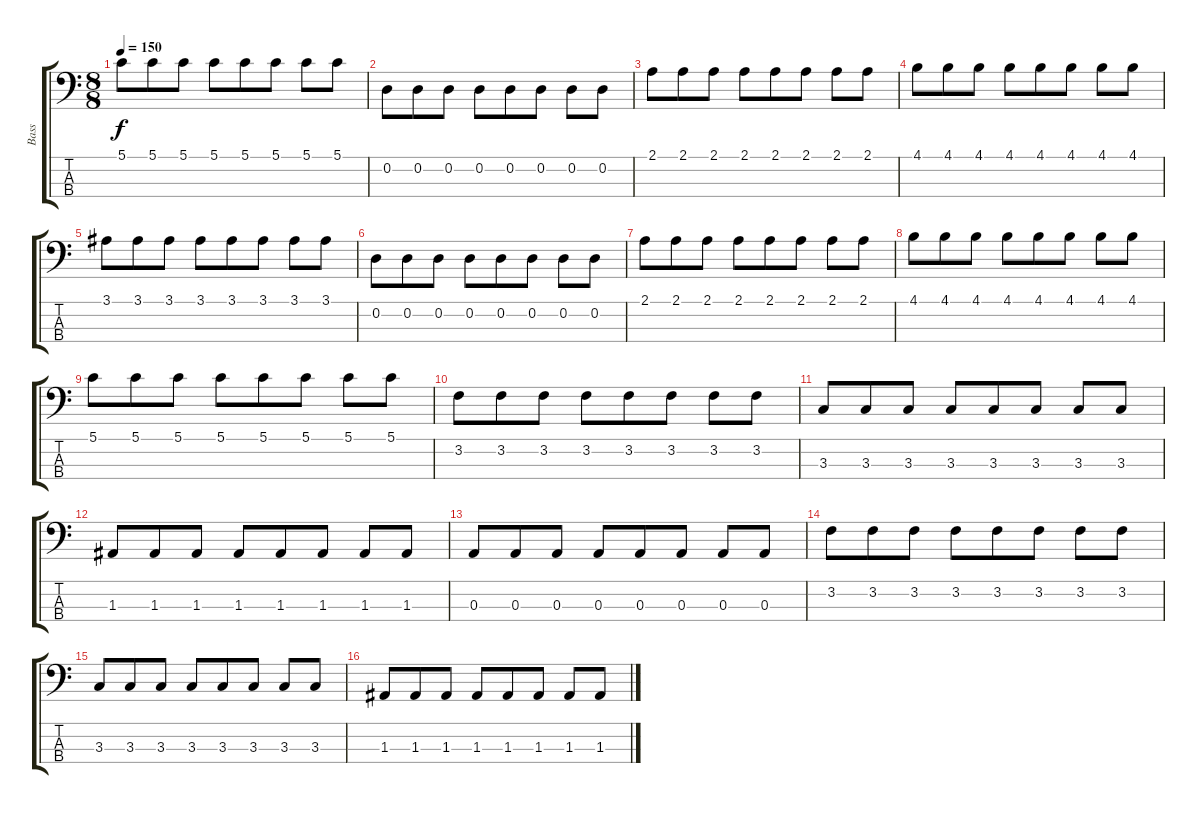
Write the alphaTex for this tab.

\track ("Bass" "Bass") {instrument acousticbass}
\staff {score tabs}
\tuning (G2 D2 A1 E1) {hide}
\ts (8 8)
\tempo 150
\clef f4
\ks c
5.1.8{dy f} 5.1.8 5.1.8 5.1.8 5.1.8 5.1.8 5.1.8 5.1.8 |
0.2.8 0.2.8 0.2.8 0.2.8 0.2.8 0.2.8 0.2.8 0.2.8 |
2.1.8 2.1.8 2.1.8 2.1.8 2.1.8 2.1.8 2.1.8 2.1.8 |
4.1.8 4.1.8 4.1.8 4.1.8 4.1.8 4.1.8 4.1.8 4.1.8 |
3.1.8 3.1.8 3.1.8 3.1.8 3.1.8 3.1.8 3.1.8 3.1.8 |
0.2.8 0.2.8 0.2.8 0.2.8 0.2.8 0.2.8 0.2.8 0.2.8 |
2.1.8 2.1.8 2.1.8 2.1.8 2.1.8 2.1.8 2.1.8 2.1.8 |
4.1.8 4.1.8 4.1.8 4.1.8 4.1.8 4.1.8 4.1.8 4.1.8 |
5.1.8 5.1.8 5.1.8 5.1.8 5.1.8 5.1.8 5.1.8 5.1.8 |
3.2.8 3.2.8 3.2.8 3.2.8 3.2.8 3.2.8 3.2.8 3.2.8 |
3.3.8 3.3.8 3.3.8 3.3.8 3.3.8 3.3.8 3.3.8 3.3.8 |
1.3.8 1.3.8 1.3.8 1.3.8 1.3.8 1.3.8 1.3.8 1.3.8 |
0.3.8 0.3.8 0.3.8 0.3.8 0.3.8 0.3.8 0.3.8 0.3.8 |
3.2.8 3.2.8 3.2.8 3.2.8 3.2.8 3.2.8 3.2.8 3.2.8 |
3.3.8 3.3.8 3.3.8 3.3.8 3.3.8 3.3.8 3.3.8 3.3.8 |
1.3.8 1.3.8 1.3.8 1.3.8 1.3.8 1.3.8 1.3.8 1.3.8
